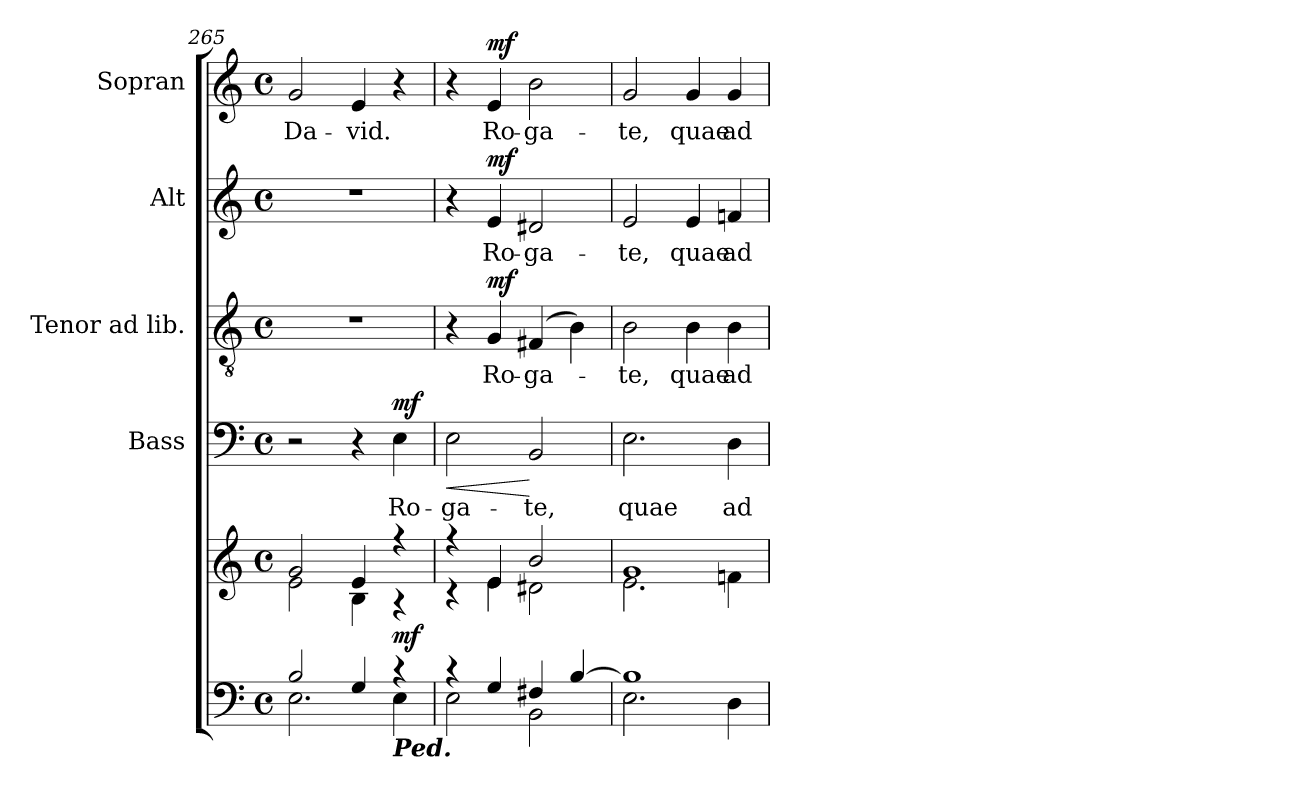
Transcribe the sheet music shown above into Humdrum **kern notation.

**kern	**kern	**dynam	**kern	**text	**dynam	**kern	**text	**dynam	**kern	**text	**dynam	**kern	**text	**dynam
*part5	*part5	*part5	*part4	*part4	*part4	*part3	*part3	*part3	*part2	*part2	*part2	*part1	*part1	*part1
*staff6	*staff5	*staff5/6	*staff4	*staff4	*staff4	*staff3	*staff3	*staff3	*staff2	*staff2	*staff2	*staff1	*staff1	*staff1
*	*	*	*I"Bass	*	*	*I"Tenor ad lib.	*	*	*I"Alt	*	*	*I"Sopran	*	*
*	*	*	*I'B.	*	*	*I'T.	*	*	*I'A.	*	*	*I'S.	*	*
*clefF4	*clefG2	*	*clefF4	*	*	*clefGv2	*	*	*clefG2	*	*	*clefG2	*	*
*k[]	*k[]	*	*k[]	*	*	*k[]	*	*	*k[]	*	*	*k[]	*	*
*C:	*C:	*	*C:	*	*	*C:	*	*	*C:	*	*	*C:	*	*
*M4/4	*M4/4	*	*M4/4	*	*	*M4/4	*	*	*M4/4	*	*	*M4/4	*	*
*met(c)	*met(c)	*	*met(c)	*	*	*met(c)	*	*	*met(c)	*	*	*met(c)	*	*
=265	=265	=265	=265	=265	=265	=265	=265	=265	=265	=265	=265	=265	=265	=265
*^	*^	*	*	*	*	*	*	*	*	*	*	*	*	*
!	!	!	!	!	!	!	!	!	!	!	!	!	!	!	!LO:LY:b	!
2B/	2.E\	2g/	2e\	.	2r	.	.	1r	.	.	1r	.	.	2g/	Da-	.
!	!	!	!	!	!	!	!	!	!	!	!	!	!	!	!LO:LY:b	!
4G/	.	4e/	4B\	.	4r	.	.	.	.	.	.	.	.	4e/	-vid.	.
!LO:TX:b:Bi:t=Ped.	!	!	!	!	!	!	!	!	!	!	!	!	!	!	!	!
!	!	!	!	!LO:DY:b	!	!LO:LY:b	!LO:DY:a	!	!	!	!	!	!	!	!	!
4rc	4E\	4r	4r	mf	4E\	Ro-	mf	.	.	.	.	.	.	4r	.	.
=266	=266	=266	=266	=266	=266	=266	=266	=266	=266	=266	=266	=266	=266	=266	=266	=266
!	!	!	!	!	!	!LO:LY:b	!LO:HP:b	!	!	!	!	!	!	!	!	!
4rc	2E\	4r	4r	.	2E\	-ga-	<	4r	.	.	4r	.	.	4r	.	.
!	!	!	!	!	!	!	!	!	!LO:LY:b	!LO:DY:a	!	!LO:LY:b	!LO:DY:a	!	!LO:LY:b	!LO:DY:a
4G/	.	4e/	4e\	.	.	.	.	4G/	Ro-	mf	4e/	Ro-	mf	4e/	Ro-	mf
!	!	!	!	!	!	!LO:LY:b	!	!	!LO:LY:b	!	!	!LO:LY:b	!	!	!LO:LY:b	!
4F#X/	2BB\	2b/	2d#X\	.	2BB/	-te,	[	(4F#X/	-ga-	.	2d#X/	-ga-	.	2b\	-ga-	.
[>4B/	.	.	.	.	.	.	.	4B\)	.	.	.	.	.	.	.	.
=267	=267	=267	=267	=267	=267	=267	=267	=267	=267	=267	=267	=267	=267	=267	=267	=267
!	!	!	!	!	!	!LO:LY:b	!	!	!LO:LY:b	!	!	!LO:LY:b	!	!	!LO:LY:b	!
1B]	2.E\	1g	2.e\	.	2.E\	quae	.	2B\	-te,	.	2e/	-te,	.	2g/	-te,	.
!	!	!	!	!	!	!	!	!	!LO:LY:b	!	!	!LO:LY:b	!	!	!LO:LY:b	!
.	.	.	.	.	.	.	.	4B\	quae	.	4e/	quae	.	4g/	quae	.
!	!	!	!	!	!	!LO:LY:b	!	!	!LO:LY:b	!	!	!LO:LY:b	!	!	!LO:LY:b	!
.	4D\	.	4fn\	.	4D\	ad	.	4B\	ad	.	4fn/	ad	.	4g/	ad	.
*v	*v	*	*	*	*	*	*	*	*	*	*	*	*	*	*	*
*	*v	*v	*	*	*	*	*	*	*	*	*	*	*	*	*
=	=	=	=	=	=	=	=	=	=	=	=	=	=	=
*-	*-	*-	*-	*-	*-	*-	*-	*-	*-	*-	*-	*-	*-	*-
